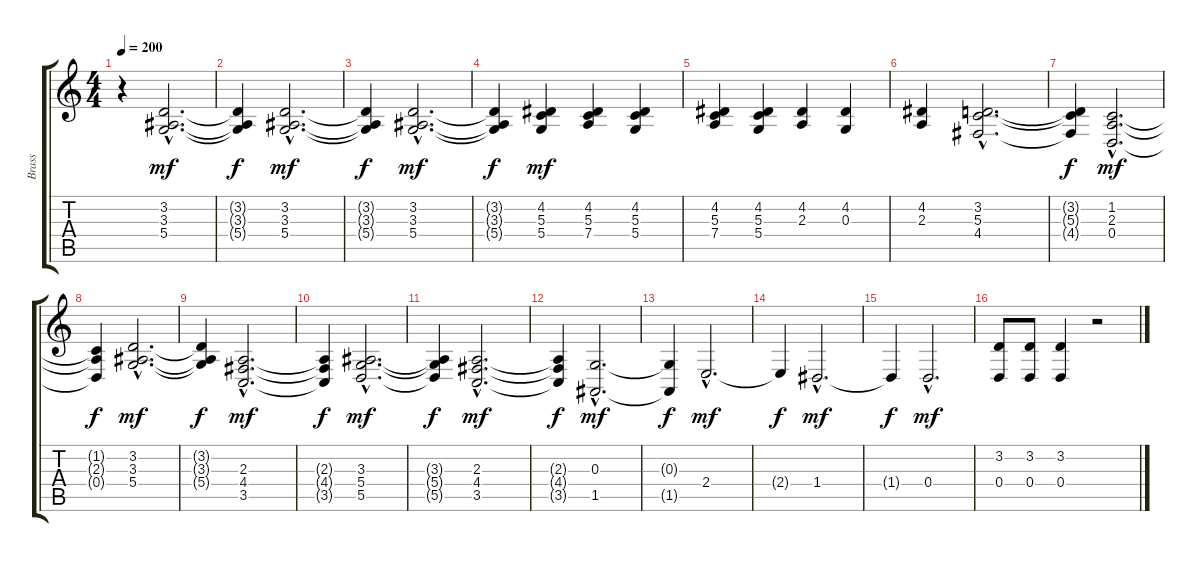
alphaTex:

\track ("Brass" "Brass") {instrument frenchhorn}
\staff {score tabs}
\tuning (E4 B3 G3 D3 A2 E2) {hide}
\ts (4 4)
\tempo 200
\clef g2
\ks c
r.4{dy mf instrument frenchhorn} (3.2{hac} 3.3{hac} 5.4{hac}).2{d} |
(3.2{t} 3.3{t} 5.4{t}).4{dy f} (3.2{hac} 3.3{hac} 5.4{hac}).2{d dy mf} |
(3.2{t} 3.3{t} 5.4{t}).4{dy f} (3.2{hac} 3.3{hac} 5.4{hac}).2{d dy mf} |
(3.2{t} 3.3{t} 5.4{t}).4{dy f} (4.2 5.3 5.4).4{dy mf} (4.2 5.3 7.4).4 (4.2 5.3 5.4).4 |
(4.2 5.3 7.4).4 (4.2 5.3 5.4).4 (4.2 2.3).4 (4.2 0.3).4 |
(4.2 2.3).4 (3.2{hac} 5.3{hac} 4.4{hac}).2{d} |
(3.2{t} 5.3{t} 4.4{t}).4{dy f} (1.2{hac} 2.3{hac} 0.4{hac}).2{d dy mf} |
(1.2{t} 2.3{t} 0.4{t}).4{dy f} (3.2{hac} 3.3{hac} 5.4{hac}).2{d dy mf} |
(3.2{t} 3.3{t} 5.4{t}).4{dy f} (2.3{hac} 4.4{hac} 3.5{hac}).2{d dy mf} |
(2.3{t} 4.4{t} 3.5{t}).4{dy f} (3.3{hac} 5.4{hac} 5.5{hac}).2{d dy mf} |
(3.3{t} 5.4{t} 5.5{t}).4{dy f} (2.3{hac} 4.4{hac} 3.5{hac}).2{d dy mf} |
(2.3{t} 4.4{t} 3.5{t}).4{dy f} (0.3{hac} 1.5{hac}).2{d dy mf} |
(0.3{t} 1.5{t}).4{dy f} 2.4{hac}.2{d dy mf} |
2.4{t}.4{dy f} 1.4{hac}.2{d dy mf} |
1.4{t}.4{dy f} 0.4{hac}.2{d dy mf} |
(3.2 0.4).8 (3.2 0.4).8 (3.2 0.4).4 r.2
